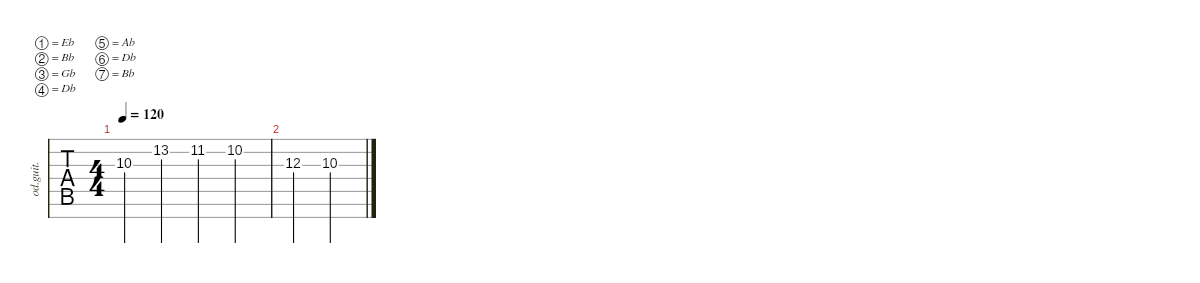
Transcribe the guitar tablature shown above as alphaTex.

\defaultSystemsLayout 4
\hideDynamics
\bracketExtendMode nobrackets
\track ("Overdriven Guitar" "od.guit.") {instrument overdrivenguitar}
\staff {tabs}
\tuning (Eb4 Bb3 Gb3 Db3 Ab2 Db2 Bb1)
\ts (4 4)
\tempo 120
\clef g2
\ks c
10.3.4{dy mf instrument overdrivenguitar} 13.2.4 11.2.4 10.2{acc #}.4 |
12.3{acc #}.4 10.3.4
